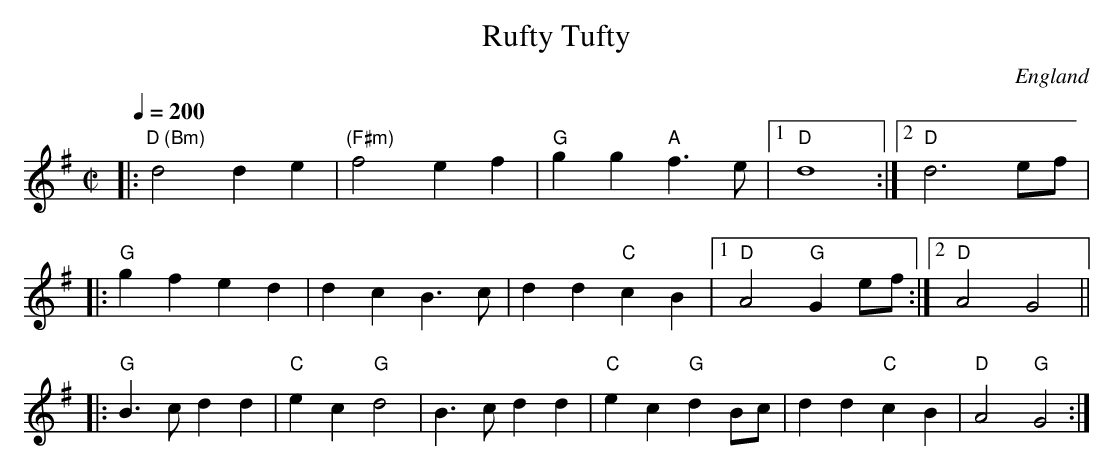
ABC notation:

X:1
T:Rufty Tufty
O:England
M: C|
L: 1/4
Q:200
K: G
|: "D (Bm)"d2 de | "(F#m)"f2 ef | "G"gg "A"f> e |1 "D"d4 :|2 "D"d3 e/2f/2|
|: "G"gf ed |dc B>c | dd "C"cB |1 "D"A2 "G"G e/f/ :|2 "D"A2 G2||
|: "G"B>c dd | "C"ec "G"d2 | B>c dd | "C"ec "G"dB/2c/2 | dd "C"cB | "D"A2 "G"G2 :|
